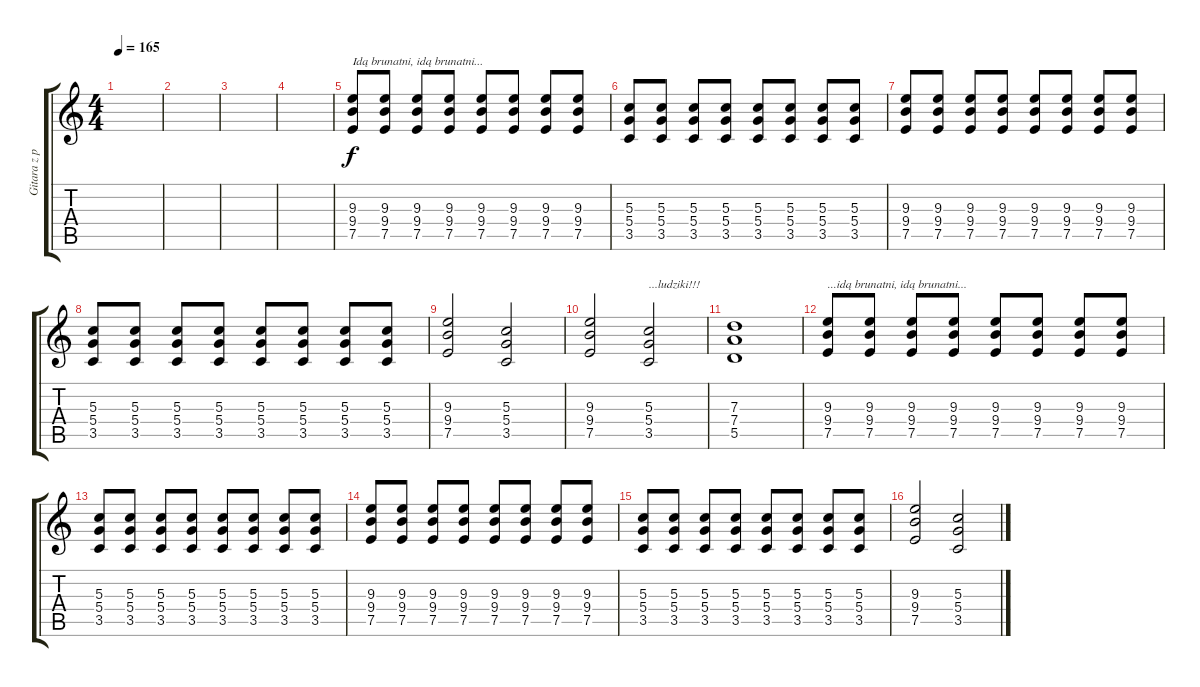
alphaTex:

\track ("Gitara z przesterem" "Gitara z p") {instrument distortionguitar}
\staff {score tabs}
\tuning (E4 B3 G3 D3 A2 E2) {hide}
\ts (4 4)
\tempo 165
\clef g2
\ks c
|
|
|
|
(9.3 9.4 7.5).8{txt "Idą brunatni, idą brunatni..."} (9.3 9.4 7.5).8 (9.3 9.4 7.5).8 (9.3 9.4 7.5).8 (9.3 9.4 7.5).8 (9.3 9.4 7.5).8 (9.3 9.4 7.5).8 (9.3 9.4 7.5).8 |
(5.3 5.4 3.5).8 (5.3 5.4 3.5).8 (5.3 5.4 3.5).8 (5.3 5.4 3.5).8 (5.3 5.4 3.5).8 (5.3 5.4 3.5).8 (5.3 5.4 3.5).8 (5.3 5.4 3.5).8 |
(9.3 9.4 7.5).8 (9.3 9.4 7.5).8 (9.3 9.4 7.5).8 (9.3 9.4 7.5).8 (9.3 9.4 7.5).8 (9.3 9.4 7.5).8 (9.3 9.4 7.5).8 (9.3 9.4 7.5).8 |
(5.3 5.4 3.5).8 (5.3 5.4 3.5).8 (5.3 5.4 3.5).8 (5.3 5.4 3.5).8 (5.3 5.4 3.5).8 (5.3 5.4 3.5).8 (5.3 5.4 3.5).8 (5.3 5.4 3.5).8 |
(9.3 9.4 7.5).2 (5.3 5.4 3.5).2 |
(9.3 9.4 7.5).2 (5.3 5.4 3.5).2{txt "...ludziki!!!"} |
(7.3 7.4 5.5).1 |
(9.3 9.4 7.5).8{txt "...idą brunatni, idą brunatni..."} (9.3 9.4 7.5).8 (9.3 9.4 7.5).8 (9.3 9.4 7.5).8 (9.3 9.4 7.5).8 (9.3 9.4 7.5).8 (9.3 9.4 7.5).8 (9.3 9.4 7.5).8 |
(5.3 5.4 3.5).8 (5.3 5.4 3.5).8 (5.3 5.4 3.5).8 (5.3 5.4 3.5).8 (5.3 5.4 3.5).8 (5.3 5.4 3.5).8 (5.3 5.4 3.5).8 (5.3 5.4 3.5).8 |
(9.3 9.4 7.5).8 (9.3 9.4 7.5).8 (9.3 9.4 7.5).8 (9.3 9.4 7.5).8 (9.3 9.4 7.5).8 (9.3 9.4 7.5).8 (9.3 9.4 7.5).8 (9.3 9.4 7.5).8 |
(5.3 5.4 3.5).8 (5.3 5.4 3.5).8 (5.3 5.4 3.5).8 (5.3 5.4 3.5).8 (5.3 5.4 3.5).8 (5.3 5.4 3.5).8 (5.3 5.4 3.5).8 (5.3 5.4 3.5).8 |
(9.3 9.4 7.5).2 (5.3 5.4 3.5).2
